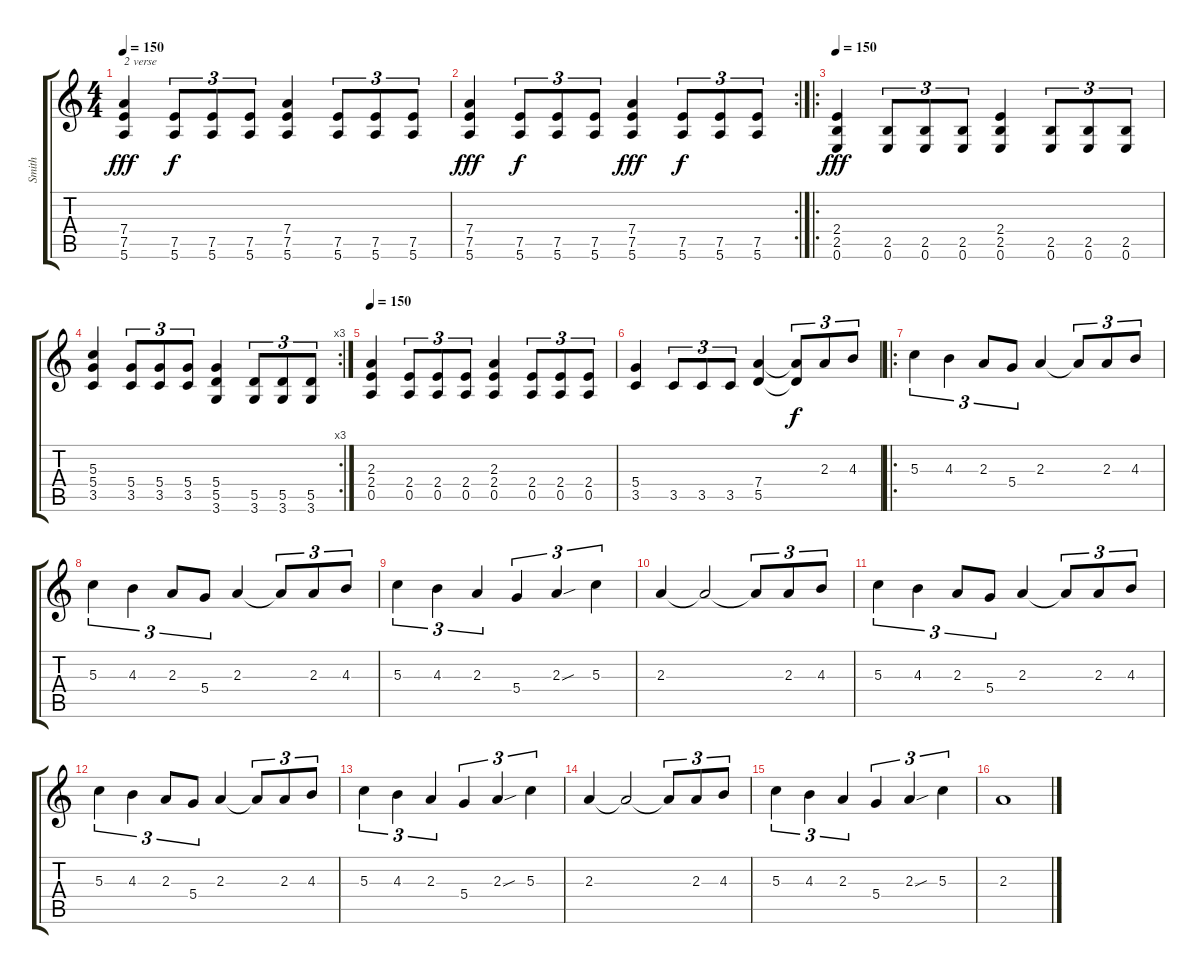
\track ("Smith" "Smith") {instrument distortionguitar}
\staff {score tabs}
\tuning (E4 B3 G3 D3 A2 E2) {hide}
\ts (4 4)
\tempo 150
\clef g2
\ks c
(7.4 7.5 5.6).4{txt "2 verse" dy fff} (7.5 5.6).8{tu (3 2) dy f} (7.5 5.6).8{tu (3 2)} (7.5 5.6).8{tu (3 2)} (7.4 7.5 5.6).4 (7.5 5.6).8{tu (3 2)} (7.5 5.6).8{tu (3 2)} (7.5 5.6).8{tu (3 2)} |
\rc 2
(7.4 7.5 5.6).4{dy fff} (7.5 5.6).8{tu (3 2) dy f} (7.5 5.6).8{tu (3 2)} (7.5 5.6).8{tu (3 2)} (7.4 7.5 5.6).4{dy fff} (7.5 5.6).8{tu (3 2) dy f} (7.5 5.6).8{tu (3 2)} (7.5 5.6).8{tu (3 2)} |
\ro
\tempo 150
(2.4 2.5 0.6).4{dy fff instrument distortionguitar} (2.5 0.6).8{tu (3 2)} (2.5 0.6).8{tu (3 2)} (2.5 0.6).8{tu (3 2)} (2.4 2.5 0.6).4 (2.5 0.6).8{tu (3 2)} (2.5 0.6).8{tu (3 2)} (2.5 0.6).8{tu (3 2)} |
\rc 3
(5.3 5.4 3.5).4 (5.4 3.5).8{tu (3 2)} (5.4 3.5).8{tu (3 2)} (5.4 3.5).8{tu (3 2)} (5.4 5.5 3.6).4 (5.5 3.6).8{tu (3 2)} (5.5 3.6).8{tu (3 2)} (5.5 3.6).8{tu (3 2)} |
\tempo 150
(2.3 2.4 0.5).4{instrument distortionguitar} (2.4 0.5).8{tu (3 2)} (2.4 0.5).8{tu (3 2)} (2.4 0.5).8{tu (3 2)} (2.3 2.4 0.5).4 (2.4 0.5).8{tu (3 2)} (2.4 0.5).8{tu (3 2)} (2.4 0.5).8{tu (3 2)} |
(5.4 3.5).4 3.5.8{tu (3 2)} 3.5.8{tu (3 2)} 3.5.8{tu (3 2)} (7.4 5.5).4 (7.4{t} 5.5{t}).8{tu (3 2) dy f} 2.3.8{tu (3 2) volume 16} 4.3.8{tu (3 2)} |
\ro
5.3.4{tu (3 2)} 4.3.4{tu (3 2)} 2.3.8{tu (3 2)} 5.4.8{tu (3 2)} 2.3.4 2.3{t}.8{tu (3 2)} 2.3.8{tu (3 2)} 4.3.8{tu (3 2)} |
5.3.4{tu (3 2)} 4.3.4{tu (3 2)} 2.3.8{tu (3 2)} 5.4.8{tu (3 2)} 2.3.4 2.3{t}.8{tu (3 2)} 2.3.8{tu (3 2)} 4.3.8{tu (3 2)} |
5.3.4{tu (3 2)} 4.3.4{tu (3 2)} 2.3.4{tu (3 2)} 5.4.4{tu (3 2)} 2.3{sou}.4{tu (3 2)} 5.3.4{tu (3 2)} |
2.3.4 2.3{t}.2 2.3{t}.8{tu (3 2)} 2.3.8{tu (3 2)} 4.3.8{tu (3 2)} |
5.3.4{tu (3 2)} 4.3.4{tu (3 2)} 2.3.8{tu (3 2)} 5.4.8{tu (3 2)} 2.3.4 2.3{t}.8{tu (3 2)} 2.3.8{tu (3 2)} 4.3.8{tu (3 2)} |
5.3.4{tu (3 2)} 4.3.4{tu (3 2)} 2.3.8{tu (3 2)} 5.4.8{tu (3 2)} 2.3.4 2.3{t}.8{tu (3 2)} 2.3.8{tu (3 2)} 4.3.8{tu (3 2)} |
5.3.4{tu (3 2)} 4.3.4{tu (3 2)} 2.3.4{tu (3 2)} 5.4.4{tu (3 2)} 2.3{sou}.4{tu (3 2)} 5.3.4{tu (3 2)} |
2.3.4 2.3{t}.2 2.3{t}.8{tu (3 2)} 2.3.8{tu (3 2)} 4.3.8{tu (3 2)} |
5.3.4{tu (3 2)} 4.3.4{tu (3 2)} 2.3.4{tu (3 2)} 5.4.4{tu (3 2)} 2.3{sou}.4{tu (3 2)} 5.3.4{tu (3 2)} |
2.3.1
